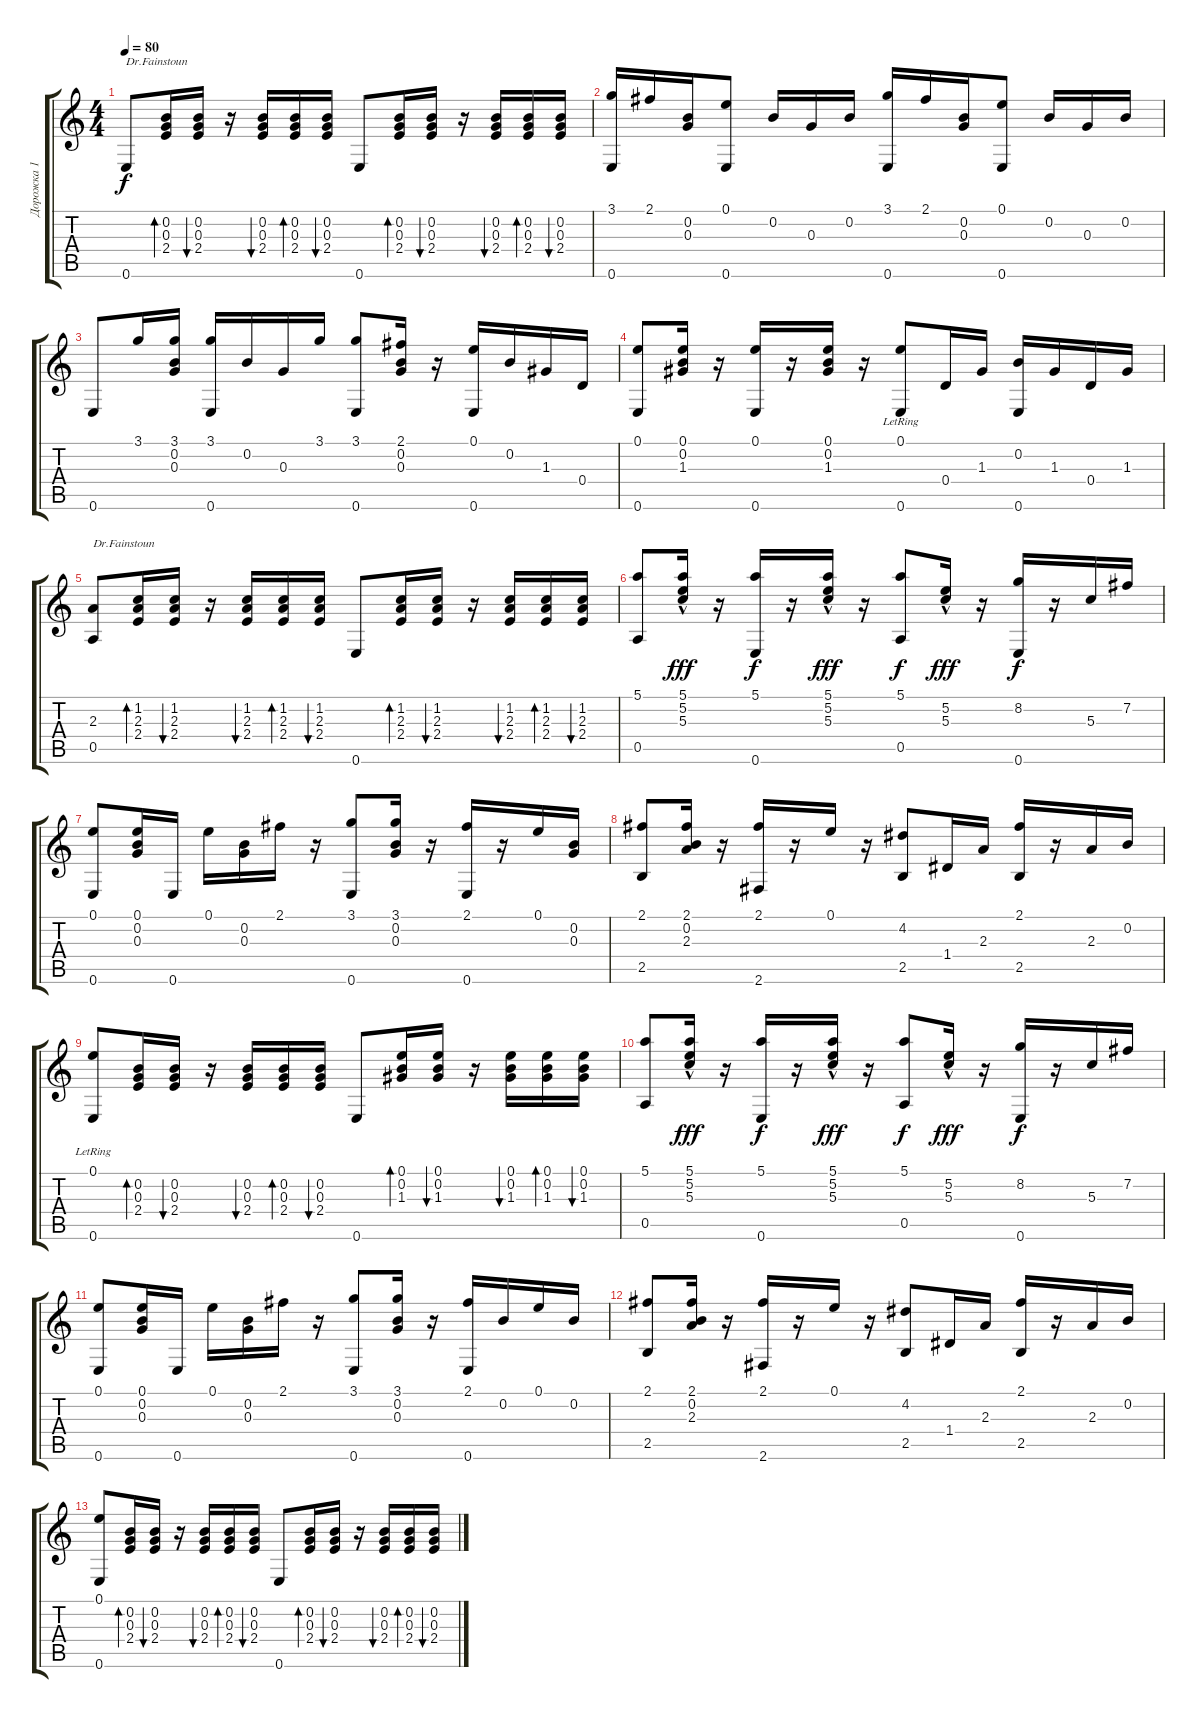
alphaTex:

\track ("Дорожка 1" "Дорожка 1") {instrument acousticguitarsteel}
\staff {score tabs}
\tuning (E4 B3 G3 D3 A2 E2) {hide}
\ts (4 4)
\tempo 80
\clef g2
\ks c
0.6.8{txt "Dr.Fainstoun" dy f instrument acousticguitarsteel} (0.2 0.3 2.4).16{bd 240} (0.2 0.3 2.4).16{bu 240} r.16 (0.2 0.3 2.4).16{bu 240} (0.2 0.3 2.4).16{bd 240} (0.2 0.3 2.4).16{bu 240 txt ""} 0.6.8 (0.2 0.3 2.4).16{bd 240} (0.2 0.3 2.4).16{bu 240} r.16 (0.2 0.3 2.4).16{bu 240} (0.2 0.3 2.4).16{bd 240} (0.2 0.3 2.4).16{bu 240} |
(3.1 0.6).16 2.1.16 (0.2 0.3).16 (0.1 0.6).8 0.2.16 0.3.16 0.2.16 (3.1 0.6).16 2.1.16 (0.2 0.3).16 (0.1 0.6).8 0.2.16 0.3.16 0.2.16 |
0.6.8 3.1.16 (3.1 0.2 0.3).16 (3.1 0.6).16 0.2.16 0.3.16 3.1.16 (3.1 0.6).8 (2.1 0.2 0.3).16 r.16 (0.1 0.6).16 0.2.16 1.3.16 0.4.16 |
(0.1 0.6).8 (0.1 0.2 1.3).16 r.16 (0.1 0.6).16 r.16 (0.1 0.2 1.3).16 r.16 (0.1{lr} 0.6).8 0.4.16 1.3.16 (0.2 0.6).16 1.3.16 0.4.16 1.3.16 |
(2.3 0.5).8{txt "Dr.Fainstoun"} (1.2 2.3 2.4).16{bd 240} (1.2 2.3 2.4).16{bu 240} r.16 (1.2 2.3 2.4).16{bu 240} (1.2 2.3 2.4).16{bd 240} (1.2 2.3 2.4).16{bu 240 txt ""} 0.6.8 (1.2 2.3 2.4).16{bd 240} (1.2 2.3 2.4).16{bu 240} r.16 (1.2 2.3 2.4).16{bu 240} (1.2 2.3 2.4).16{bd 240} (1.2 2.3 2.4).16{bu 240} |
(5.1 0.5).8 (5.1 5.2 5.3{hac}).16{dy fff} r.16 (5.1 0.6).16{dy f} r.16 (5.1 5.2 5.3{hac}).16{dy fff} r.16 (5.1 0.5).8{dy f} (5.2 5.3{hac}).16{dy fff} r.16 (8.2 0.6).16{dy f} r.16 5.3.16 7.2.16 |
(0.1 0.6).8 (0.1 0.2 0.3).16 0.6.16 0.1.16 (0.2 0.3).16 2.1.16 r.16 (3.1 0.6).8 (3.1 0.2 0.3).16 r.16 (2.1 0.6).16 r.16 0.1.16 (0.2 0.3).16 |
(2.1 2.5).8 (2.1 0.2 2.3).16 r.16 (2.1 2.6).16 r.16 0.1.16 r.16 (4.2 2.5).8 1.4.16 2.3.16 (2.1 2.5).16 r.16 2.3.16 0.2.16 |
(0.1{lr} 0.6).8 (0.2 0.3 2.4).16{bd 240} (0.2 0.3 2.4).16{bu 240} r.16 (0.2 0.3 2.4).16{bu 240} (0.2 0.3 2.4).16{bd 240} (0.2 0.3 2.4).16{bu 240} 0.6.8 (0.1 0.2 1.3).16{bd 240} (0.1 0.2 1.3).16{bu 240} r.16 (0.1 0.2 1.3).16{bu 240} (0.1 0.2 1.3).16{bd 240} (0.1 0.2 1.3).16{bu 240} |
(5.1 0.5).8 (5.1 5.2 5.3{hac}).16{dy fff} r.16 (5.1 0.6).16{dy f} r.16 (5.1 5.2 5.3{hac}).16{dy fff} r.16 (5.1 0.5).8{dy f} (5.2 5.3{hac}).16{dy fff} r.16 (8.2 0.6).16{dy f} r.16 5.3.16 7.2.16 |
(0.1 0.6).8 (0.1 0.2 0.3).16 0.6.16 0.1.16 (0.2 0.3).16 2.1.16 r.16 (3.1 0.6).8 (3.1 0.2 0.3).16 r.16 (2.1 0.6).16 0.2.16 0.1.16 0.2.16 |
(2.1 2.5).8 (2.1 0.2 2.3).16 r.16 (2.1 2.6).16 r.16 0.1.16 r.16 (4.2 2.5).8 1.4.16 2.3.16 (2.1 2.5).16 r.16 2.3.16 0.2.16 |
(0.1 0.6).8{volume 7} (0.2 0.3 2.4).16{bd 240} (0.2 0.3 2.4).16{bu 240} r.16 (0.2 0.3 2.4).16{bu 240} (0.2 0.3 2.4).16{bd 240 volume 5} (0.2 0.3 2.4).16{bu 240} 0.6.8 (0.2 0.3 2.4).16{bd 240 volume 3} (0.2 0.3 2.4).16{bu 240} r.16 (0.2 0.3 2.4).16{bu 240} (0.2 0.3 2.4).16{bd 240 volume 1} (0.2 0.3 2.4).16{bu 240}
